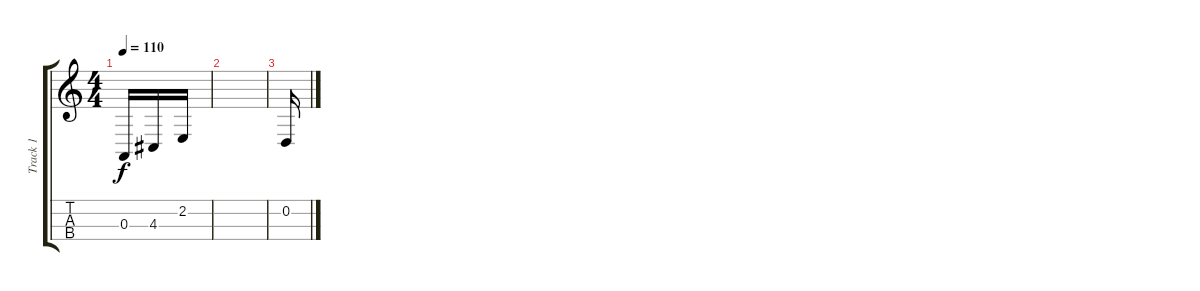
\track ("Track 1" "Track 1") {instrument acousticgrandpiano}
\staff {score tabs}
\tuning (G3 D3 A2 E2) {hide}
\ts (4 4)
\tempo 110
\clef g2
\ks c
0.3.16{dy f} 4.3.16 2.2.16 |
|
0.2.16
